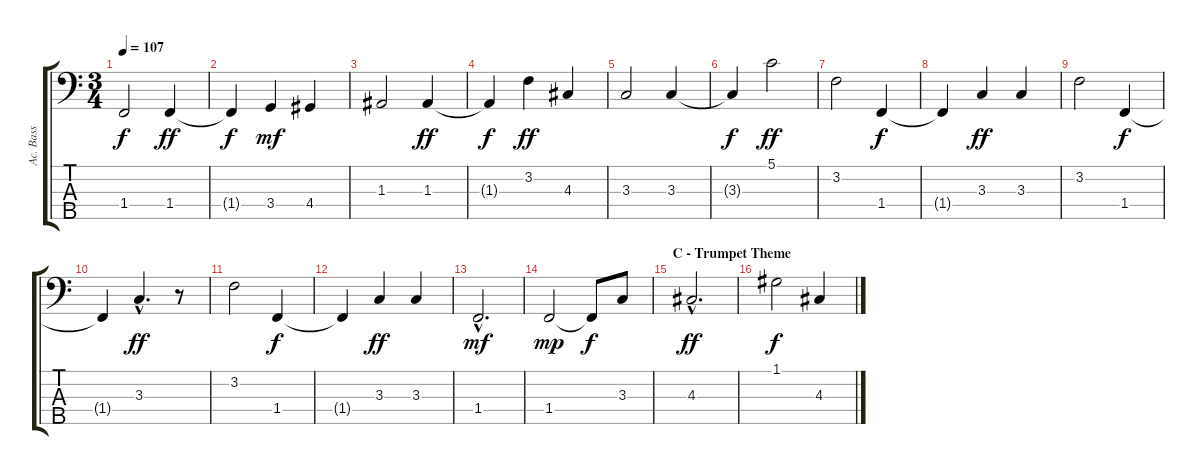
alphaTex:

\track ("Ac. Bass" "Ac. Bass") {instrument acousticbass}
\staff {score tabs}
\tuning (G2 D2 A1 E1 B0) {hide}
\ts (3 4)
\tempo 107
\clef f4
\ks c
1.4.2{dy f} 1.4.4{dy ff} |
1.4{t}.4{dy f} 3.4.4{dy mf} 4.4.4 |
1.3.2 1.3.4{dy ff} |
1.3{t}.4{dy f} 3.2.4{dy ff} 4.3.4 |
3.3.2 3.3.4 |
3.3{t}.4{dy f} 5.1.2{dy ff} |
3.2.2 1.4.4{dy f} |
1.4{t}.4 3.3.4{dy ff} 3.3.4 |
3.2.2 1.4.4{dy f} |
1.4{t}.4 3.3{hac}.4{d dy ff} r.8 |
3.2.2 1.4.4{dy f} |
1.4{t}.4 3.3.4{dy ff} 3.3.4 |
1.4{hac}.2{d dy mf} |
1.4.2{dy mp} 1.4{t}.8{dy f} 3.3.8 |
\section ("" "C - Trumpet Theme")
4.3{hac}.2{d dy ff} |
1.1.2{dy f} 4.3.4
